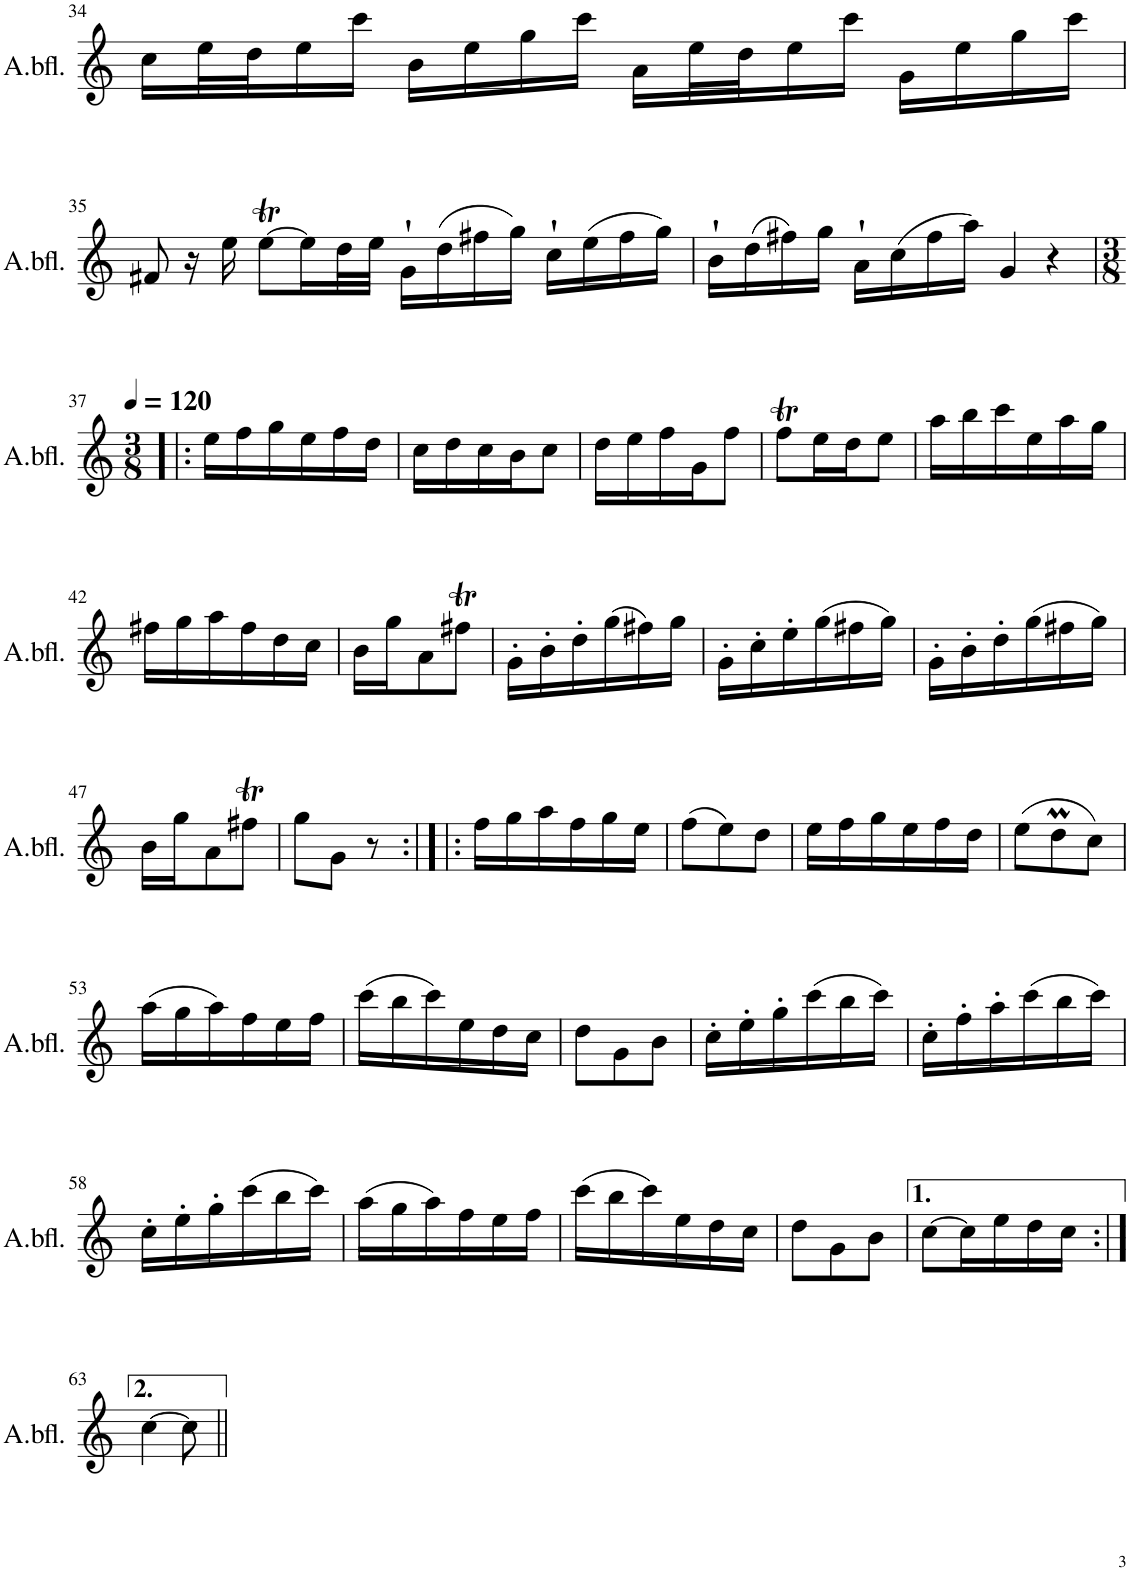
**kern
*part1
*staff1
*I"Altblockflöte
*I'A.bfl.
!!LO:PB:g=z
*clefG2
*k[]
*M4/4
*met(c)
=34
16cc\LL
32ee\L
32dd\J
16ee\
16ccc\JJ
16b\LL
16ee\
16gg\
16ccc\JJ
16a\LL
32ee\L
32dd\J
16ee\
16ccc\JJ
16g\LL
16ee\
16gg\
16ccc\JJ
!!LO:LB:g=z
=35
8f#X/
16r
16ee\
[8eet\L
16ee\L]
32dd\L
32ee\JJJ
16g`\LL
(16dd\
16ff#X\
16gg\JJ)
16cc`\LL
(16ee\
16ff#\
16gg\JJ)
=36
16b`\LL
(16dd\
16ff#X\)
16gg\JJ
16a`\LL
(16cc\
16ff#\
16aa\JJ)
4g/
4r
!!LO:LB:g=z
=37!|:
*M3/8
*MM120
16ee\LL
16ff\
16gg\
16ee\
16ff\
16dd\JJ
=38
16cc\LL
16dd\
16cc\
16b\J
8cc\J
=39
16dd\LL
16ee\
16ff\
16g\J
8ff\J
=40
8ffT\L
16ee\L
16dd\J
8ee\J
=41
16aa\LL
16bb\
16ccc\
16ee\
16aa\
16gg\JJ
!!LO:LB:g=z
=42
16ff#X\LL
16gg\
16aa\
16ff#\
16dd\
16cc\JJ
=43
16b\LL
16gg\J
8a\
8ff#Xt\J
=44
16g'\LL
16b'\
16dd'\
(16gg\
16ff#X\)
16gg\JJ
=45
16g'\LL
16cc'\
16ee'\
(16gg\
16ff#X\
16gg\JJ)
=46
16g'\LL
16b'\
16dd'\
(16gg\
16ff#X\
16gg\JJ)
!!LO:LB:g=z
=47
16b\LL
16gg\J
8a\
8ff#Xt\J
=48
8gg\L
8g\J
8r
=49:|!|:
16ff\LL
16gg\
16aa\
16ff\
16gg\
16ee\JJ
=50
(8ff\L
8ee\)
8dd\J
=51
16ee\LL
16ff\
16gg\
16ee\
16ff\
16dd\JJ
=52
(8ee\L
8ddM\
8cc\J)
!!LO:LB:g=z
=53
(16aa\LL
16gg\
16aa\)
16ff\
16ee\
16ff\JJ
=54
(16ccc\LL
16bb\
16ccc\)
16ee\
16dd\
16cc\JJ
=55
8dd\L
8g\
8b\J
=56
16cc'\LL
16ee'\
16gg'\
(16ccc\
16bb\
16ccc\JJ)
=57
16cc'\LL
16ff'\
16aa'\
(16ccc\
16bb\
16ccc\JJ)
!!LO:LB:g=z
=58
16cc'\LL
16ee'\
16gg'\
(16ccc\
16bb\
16ccc\JJ)
=59
(16aa\LL
16gg\
16aa\)
16ff\
16ee\
16ff\JJ
=60
(16ccc\LL
16bb\
16ccc\)
16ee\
16dd\
16cc\JJ
=61
8dd\L
8g\
8b\J
=62
[8cc\L
16cc\L]
16ee\
16dd\
16cc\JJ
!!LO:LB:g=z
=63:|!
[4cc\
8cc\]
=||
*-
